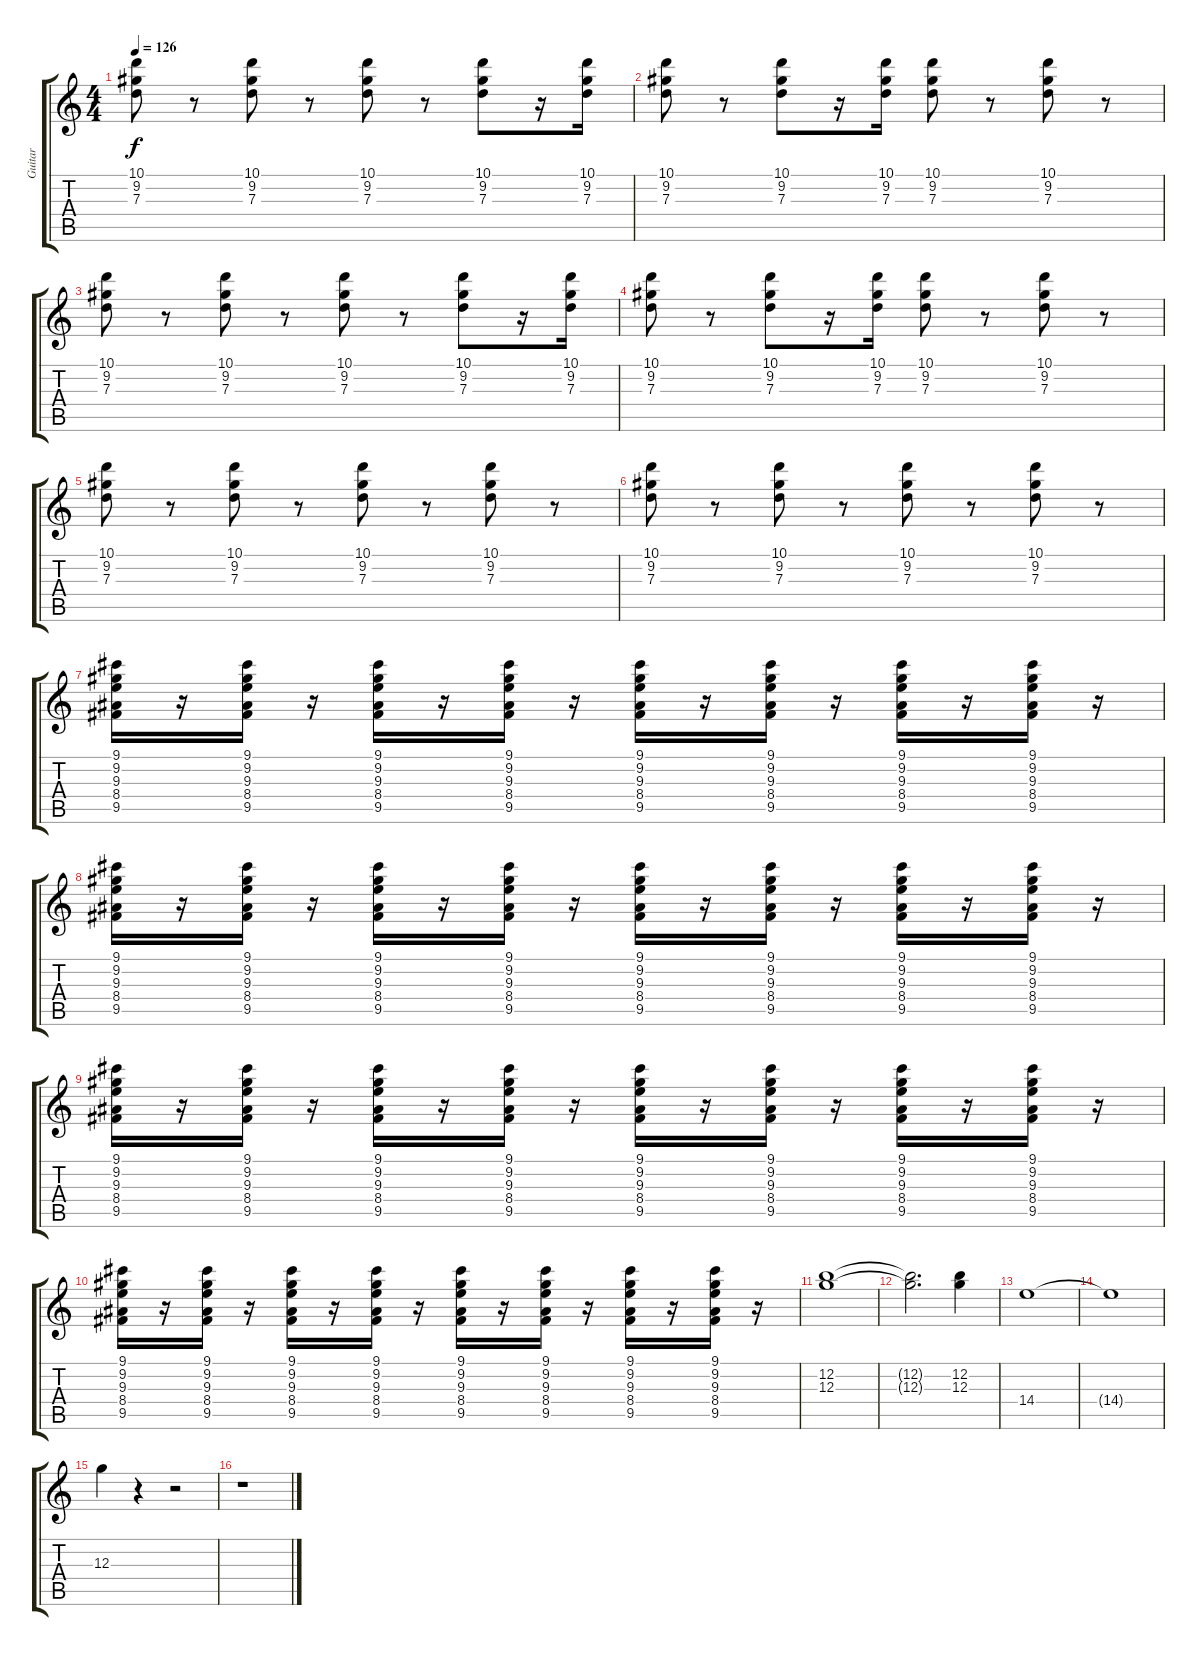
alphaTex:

\track ("Guitar" "Guitar") {instrument electricguitarclean}
\staff {score tabs}
\tuning (E4 B3 G3 D3 A2 E2) {hide}
\ts (4 4)
\tempo 126
\clef g2
\ks c
(10.1 9.2 7.3).8{dy f} r.8 (10.1 9.2 7.3).8 r.8 (10.1 9.2 7.3).8 r.8 (10.1 9.2 7.3).8 r.16 (10.1 9.2 7.3).16 |
(10.1 9.2 7.3).8 r.8 (10.1 9.2 7.3).8 r.16 (10.1 9.2 7.3).16 (10.1 9.2 7.3).8 r.8 (10.1 9.2 7.3).8 r.8 |
(10.1 9.2 7.3).8 r.8 (10.1 9.2 7.3).8 r.8 (10.1 9.2 7.3).8 r.8 (10.1 9.2 7.3).8 r.16 (10.1 9.2 7.3).16 |
(10.1 9.2 7.3).8 r.8 (10.1 9.2 7.3).8 r.16 (10.1 9.2 7.3).16 (10.1 9.2 7.3).8 r.8 (10.1 9.2 7.3).8 r.8 |
(10.1 9.2 7.3).8 r.8 (10.1 9.2 7.3).8 r.8 (10.1 9.2 7.3).8 r.8 (10.1 9.2 7.3).8 r.8 |
(10.1 9.2 7.3).8 r.8 (10.1 9.2 7.3).8 r.8 (10.1 9.2 7.3).8 r.8 (10.1 9.2 7.3).8 r.8 |
(9.1 9.2 9.3 8.4 9.5).16 r.16 (9.1 9.2 9.3 8.4 9.5).16 r.16 (9.1 9.2 9.3 8.4 9.5).16 r.16 (9.1 9.2 9.3 8.4 9.5).16 r.16 (9.1 9.2 9.3 8.4 9.5).16 r.16 (9.1 9.2 9.3 8.4 9.5).16 r.16 (9.1 9.2 9.3 8.4 9.5).16 r.16 (9.1 9.2 9.3 8.4 9.5).16 r.16 |
(9.1 9.2 9.3 8.4 9.5).16 r.16 (9.1 9.2 9.3 8.4 9.5).16 r.16 (9.1 9.2 9.3 8.4 9.5).16 r.16 (9.1 9.2 9.3 8.4 9.5).16 r.16 (9.1 9.2 9.3 8.4 9.5).16 r.16 (9.1 9.2 9.3 8.4 9.5).16 r.16 (9.1 9.2 9.3 8.4 9.5).16 r.16 (9.1 9.2 9.3 8.4 9.5).16 r.16 |
(9.1 9.2 9.3 8.4 9.5).16 r.16 (9.1 9.2 9.3 8.4 9.5).16 r.16 (9.1 9.2 9.3 8.4 9.5).16 r.16 (9.1 9.2 9.3 8.4 9.5).16 r.16 (9.1 9.2 9.3 8.4 9.5).16 r.16 (9.1 9.2 9.3 8.4 9.5).16 r.16 (9.1 9.2 9.3 8.4 9.5).16 r.16 (9.1 9.2 9.3 8.4 9.5).16 r.16 |
(9.1 9.2 9.3 8.4 9.5).16 r.16 (9.1 9.2 9.3 8.4 9.5).16 r.16 (9.1 9.2 9.3 8.4 9.5).16 r.16 (9.1 9.2 9.3 8.4 9.5).16 r.16 (9.1 9.2 9.3 8.4 9.5).16 r.16 (9.1 9.2 9.3 8.4 9.5).16 r.16 (9.1 9.2 9.3 8.4 9.5).16 r.16 (9.1 9.2 9.3 8.4 9.5).16 r.16 |
(12.2 12.3).1{volume 16 instrument overdrivenguitar} |
(12.2{t} 12.3{t}).2{d} (12.2 12.3).4 |
14.4.1 |
14.4{t}.1 |
12.3.4 r.4 r.2 |
r.1
